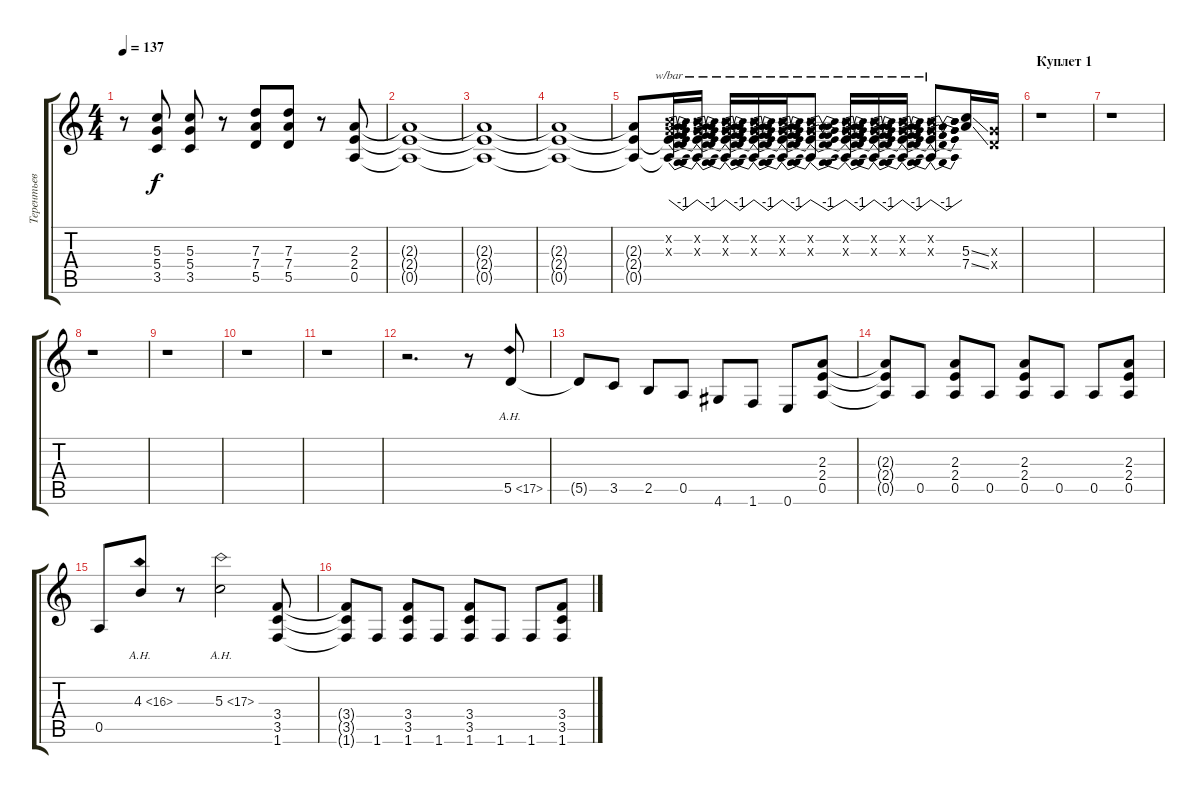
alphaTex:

\track ("Терентьев" "Терентьев") {instrument overdrivenguitar}
\staff {score tabs}
\tuning (E4 B3 G3 D3 A2 E2) {hide}
\ts (4 4)
\tempo 137
\clef g2
\ks c
r.8{dy f} (5.3 5.4 3.5).8 (5.3 5.4 3.5).8 r.8 (7.3 7.4 5.5).8 (7.3 7.4 5.5).8 r.8 (2.3 2.4 0.5).8 |
(2.3{t} 2.4{t} 0.5{t}).1 |
(2.3{t} 2.4{t} 0.5{t}).1 |
(2.3{t} 2.4{t} 0.5{t}).1 |
(2.3{t} 2.4{t} 0.5{t}).8 (0.2{x} 0.3{x} 2.4{t} 0.5{t}).16{tbe (dip default 0 0 30 -4 60 0)} (0.2{x} 0.3{x} 2.4{t} 0.5{t}).16{tbe (dip default 0 0 30 -4 60 0)} (0.2{x} 0.3{x} 2.4{t} 0.5{t}).16{tbe (dip default 0 0 30 -4 60 0)} (0.2{x} 0.3{x} 2.4{t} 0.5{t}).16{tbe (dip default 0 0 30 -4 60 0)} (0.2{x} 0.3{x} 2.4{t} 0.5{t}).16{tbe (dip default 0 0 30 -4 60 0)} (0.2{x} 0.3{x} 2.4{t} 0.5{t}).8{tbe (dip default 0 0 30 -4 60 0)} (0.2{x} 0.3{x} 2.4{t} 0.5{t}).16{tbe (dip default 0 0 30 -4 60 0)} (0.2{x} 0.3{x} 2.4{t} 0.5{t}).16{tbe (dip default 0 0 30 -4 60 0)} (0.2{x} 0.3{x} 2.4{t} 0.5{t}).16{tbe (dip default 0 0 30 -4 60 0)} (0.2{x} 0.3{x} 2.4{t} 0.5{t}).8{tbe (dip default 0 0 30 -4 60 0)} (5.3{ss} 7.4{ss}).16 (0.3{x} 0.4{x}).16 |
\section ("" "Куплет 1")
r.1 |
r.1 |
r.1 |
r.1 |
r.1 |
r.1 |
r.2{d} r.8 5.5{ah 12}.8 |
5.5{t}.8 3.5.8 2.5.8 0.5.8 4.6.8 1.6.8 0.6.8 (2.3 2.4 0.5).8 |
(2.3{t} 2.4{t} 0.5{t}).8 0.5.8 (2.3 2.4 0.5).8 0.5.8 (2.3 2.4 0.5).8 0.5.8 0.5.8 (2.3 2.4 0.5).8 |
0.5.8 4.3{ah 12}.8 r.8 5.3{ah 12}.2 (3.4 3.5 1.6).8 |
(3.4{t} 3.5{t} 1.6{t}).8 1.6.8 (3.4 3.5 1.6).8 1.6.8 (3.4 3.5 1.6).8 1.6.8 1.6.8 (3.4 3.5 1.6).8
